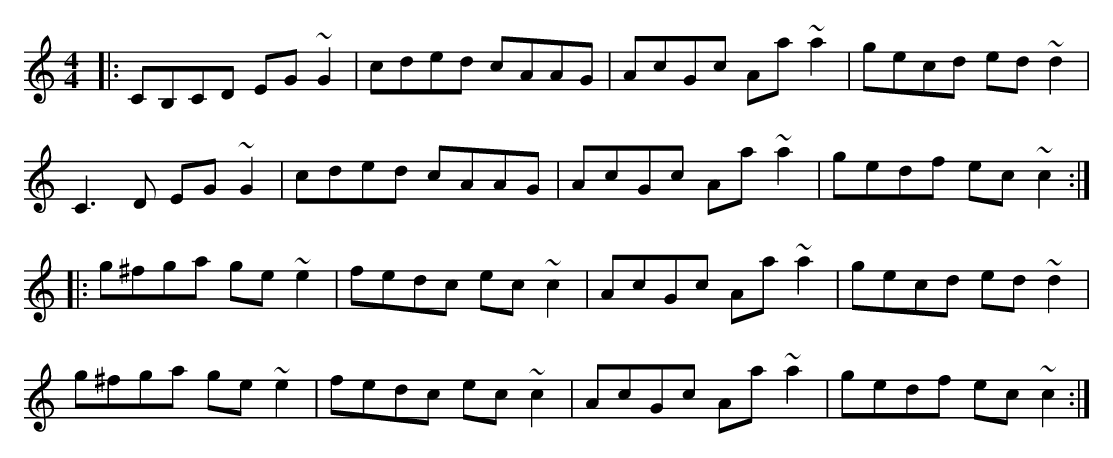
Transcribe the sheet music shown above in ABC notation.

X:1
M:4/4
K:C
|:CB,CD EG ~G2|cded cAAG|AcGc Aa ~a2|gecd ed ~d2|
C3 D EG ~G2|cded cAAG|AcGc Aa ~a2|gedf ec ~c2:|
|:g^fga ge ~e2|fedc ec ~c2|AcGc Aa ~a2|gecd ed ~d2|
g^fga ge ~e2|fedc ec ~c2|AcGc Aa ~a2|gedf ec ~c2:|
